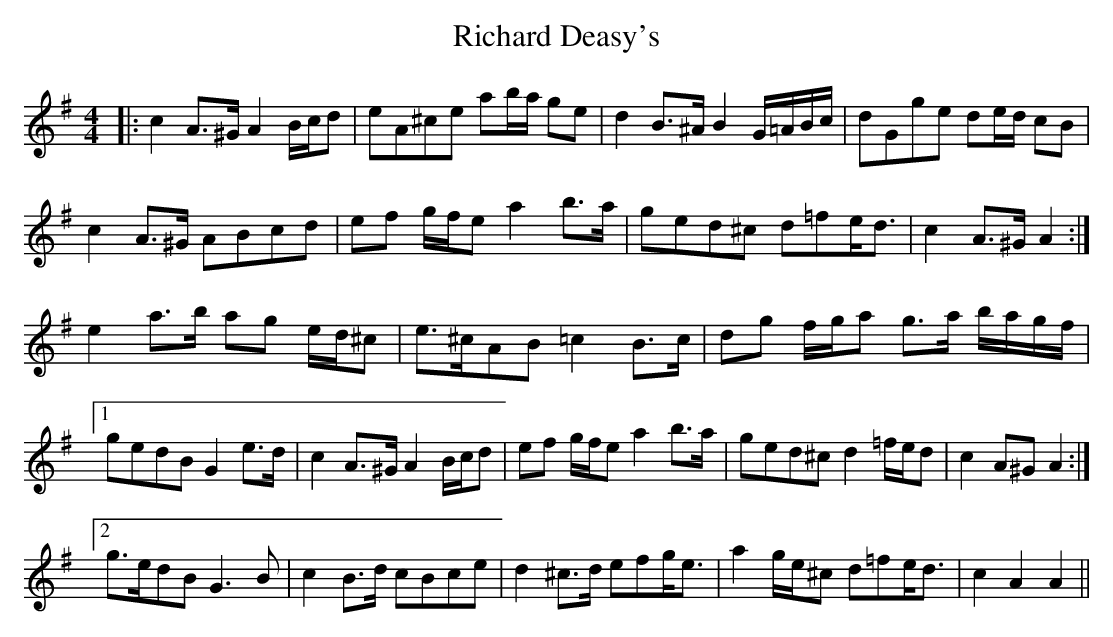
X:1
T: Richard Deasy's
M: 4/4
L: 1/8
K: Ador
|:c2 A>^G A2 B/c/d|eA^ce ab/a/ ge|d2 B>^A B2 G/=A/B/c/|dGge de/d/ cB|
c2 A>^G ABcd|ef g/f/e a2 b>a|ged^c d=fe<d|c2 A>^G A2:|
e2 a>b ag e/d/^c|e>^cAB =c2 B>c|dg f/g/a g>a b/a/g/f/|
[1 gedB G2 e>d|c2 A>^G A2 B/c/d|ef g/f/e a2 b>a|ged^c d2 =f/e/d|c2 A^G A2:|
[2 g>edB G3 B|c2 B>d cBce|d2 ^c>d efg<e|a2 g/e/^c d=fe<d|c2 A2 A2||
